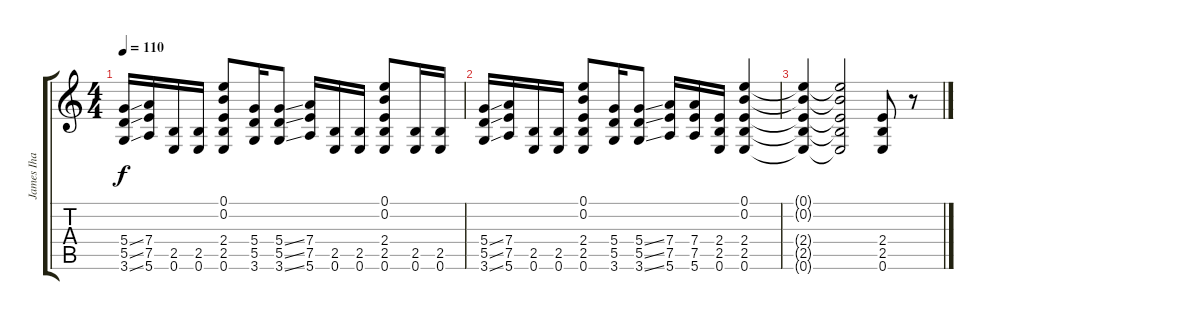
\track ("James Iha" "James Iha") {instrument overdrivenguitar}
\staff {score tabs}
\tuning (E4 B3 G3 D3 A2 E2) {hide}
\ts (4 4)
\tempo 110
\clef g2
\ks c
(5.4{ss} 5.5{ss} 3.6{ss}).16{dy f} (7.4 7.5 5.6).16 (2.5 0.6).16 (2.5 0.6).16 (0.1 0.2 2.4 2.5 0.6).8 (5.4 5.5 3.6).16 (5.4{ss} 5.5{ss} 3.6{ss}).8 (7.4 7.5 5.6).16 (2.5 0.6).16 (2.5 0.6).16 (0.1 0.2 2.4 2.5 0.6).8 (2.5 0.6).16 (2.5 0.6).16 |
(5.4{ss} 5.5{ss} 3.6{ss}).16 (7.4 7.5 5.6).16 (2.5 0.6).16 (2.5 0.6).16 (0.1 0.2 2.4 2.5 0.6).8 (5.4 5.5 3.6).16 (5.4{ss} 5.5{ss} 3.6{ss}).8 (7.4 7.5 5.6).16 (7.4 7.5 5.6).16 (2.4 2.5 0.6).16 (0.1 0.2 2.4 2.5 0.6).4 |
(0.1{t} 0.2{t} 2.4{t} 2.5{t} 0.6{t}).4 (0.1{t} 0.2{t} 2.4{t} 2.5{t} 0.6{t}).2 (2.4 2.5 0.6).8 r.8
